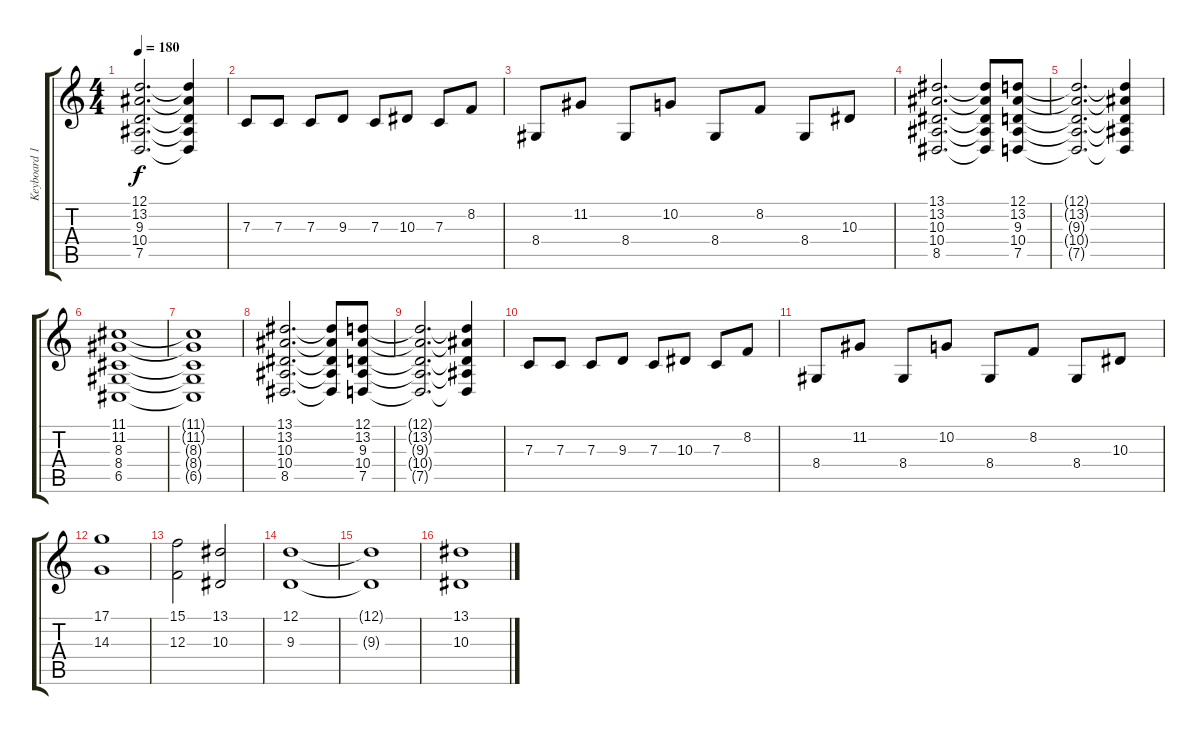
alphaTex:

\track ("Keyboard 1" "Keyboard 1") {instrument orchestrahit}
\staff {score tabs}
\tuning (D4 A3 F3 C3 G2 C2) {hide}
\ts (4 4)
\tempo 180
\clef g2
\ks c
(12.1{t} 13.2{t} 9.3{t} 10.4{t} 7.5{t}).2{d dy f instrument stringensemble1} (12.1{t} 13.2{t} 9.3{t} 10.4{t} 7.5{t}).4 |
7.3.8 7.3.8 7.3.8 9.3.8 7.3.8 10.3.8 7.3.8 8.2.8 |
8.4.8 11.2.8 8.4.8 10.2.8 8.4.8 8.2.8 8.4.8 10.3.8 |
(13.1 13.2 10.3 10.4 8.5).2{d instrument stringensemble1} (13.1{t} 13.2{t} 10.3{t} 10.4{t} 8.5{t}).8 (12.1 13.2 9.3 10.4 7.5).8 |
(12.1{t} 13.2{t} 9.3{t} 10.4{t} 7.5{t}).2{d instrument stringensemble1} (12.1{t} 13.2{t} 9.3{t} 10.4{t} 7.5{t}).4 |
(11.1 11.2 8.3 8.4 6.5).1 |
(11.1{t} 11.2{t} 8.3{t} 8.4{t} 6.5{t}).1 |
(13.1 13.2 10.3 10.4 8.5).2{d instrument stringensemble1} (13.1{t} 13.2{t} 10.3{t} 10.4{t} 8.5{t}).8 (12.1 13.2 9.3 10.4 7.5).8 |
(12.1{t} 13.2{t} 9.3{t} 10.4{t} 7.5{t}).2{d instrument stringensemble1} (12.1{t} 13.2{t} 9.3{t} 10.4{t} 7.5{t}).4 |
7.3.8 7.3.8 7.3.8 9.3.8 7.3.8 10.3.8 7.3.8 8.2.8 |
8.4.8 11.2.8 8.4.8 10.2.8 8.4.8 8.2.8 8.4.8 10.3.8 |
(17.1 14.3).1 |
(15.1 12.3).2 (13.1 10.3).2 |
(12.1 9.3).1 |
(12.1{t} 9.3{t}).1 |
(13.1 10.3).1
